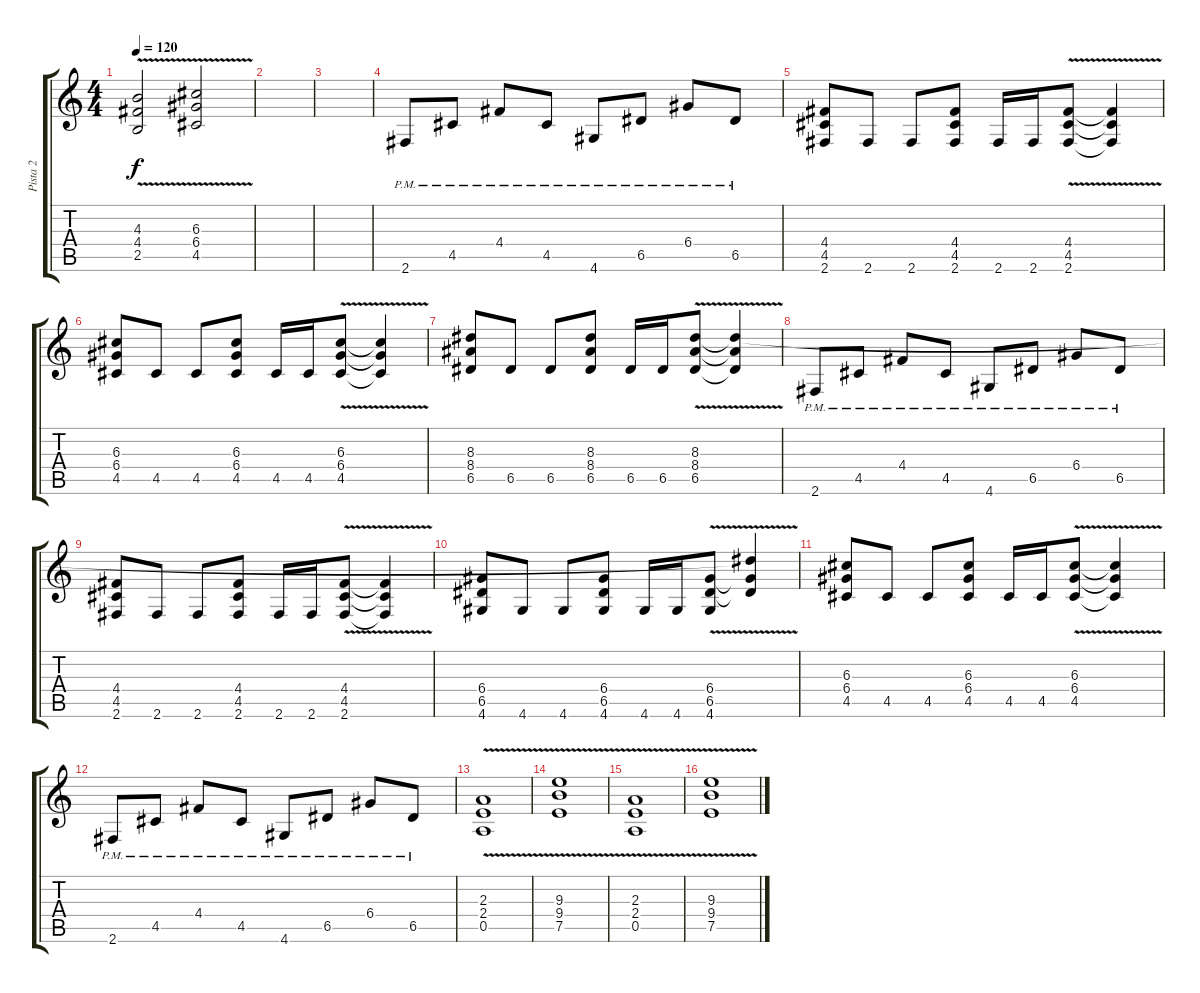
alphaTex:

\track ("Pista 2" "Pista 2") {instrument distortionguitar}
\staff {score tabs}
\tuning (E4 B3 G3 D3 A2 E2) {hide}
\ts (4 4)
\tempo 120
\clef g2
\ks c
(4.3 4.4 2.5{v}).2{dy f} (6.3 6.4 4.5{v}).2 |
|
|
2.6{pm}.8 4.5{pm}.8 4.4{pm}.8 4.5{pm}.8 4.6{pm}.8 6.5{pm}.8 6.4{pm}.8 6.5{pm}.8 |
(4.4 4.5 2.6).8 2.6.8 2.6.8 (4.4 4.5 2.6).8 2.6.16 2.6.16 (4.4 4.5 2.6{v}).8 (4.4{t} 4.5{t} 2.6{t}).4 |
(6.3 6.4 4.5).8 4.5.8 4.5.8 (6.3 6.4 4.5).8 4.5.16 4.5.16 (6.3 6.4 4.5{v}).8 (6.3{t} 6.4{t} 4.5{t}).4 |
(8.3 8.4 6.5).8 6.5.8 6.5.8 (8.3 8.4 6.5).8 6.5.16 6.5.16 (8.3 8.4 6.5{v}).8 (8.3{t} 8.4{t} 6.5{t}).4 |
2.6{pm}.8 4.5{pm}.8 4.4{pm}.8 4.5{pm}.8 4.6{pm}.8 6.5{pm}.8 6.4{pm}.8 6.5{pm}.8 |
(4.4 4.5 2.6).8 2.6.8 2.6.8 (4.4 4.5 2.6).8 2.6.16 2.6.16 (4.4 4.5 2.6{v}).8 (4.4{t} 4.5{t} 2.6{t}).4 |
(6.4 6.5 4.6).8 4.6.8 4.6.8 (6.4 6.5 4.6).8 4.6.16 4.6.16 (6.4 6.5{v} 4.6).8 (8.3{t} 6.4{t} 6.5{t}).4 |
(6.3 6.4 4.5).8 4.5.8 4.5.8 (6.3 6.4 4.5).8 4.5.16 4.5.16 (6.3 6.4 4.5{v}).8 (6.3{t} 6.4{t} 4.5{t}).4 |
2.6{pm}.8 4.5{pm}.8 4.4{pm}.8 4.5{pm}.8 4.6{pm}.8 6.5{pm}.8 6.4{pm}.8 6.5{pm}.8 |
(2.3 2.4 0.5{v}).1 |
(9.3 9.4 7.5{v}).1 |
(2.3 2.4 0.5{v}).1 |
(9.3{v} 9.4 7.5).1
